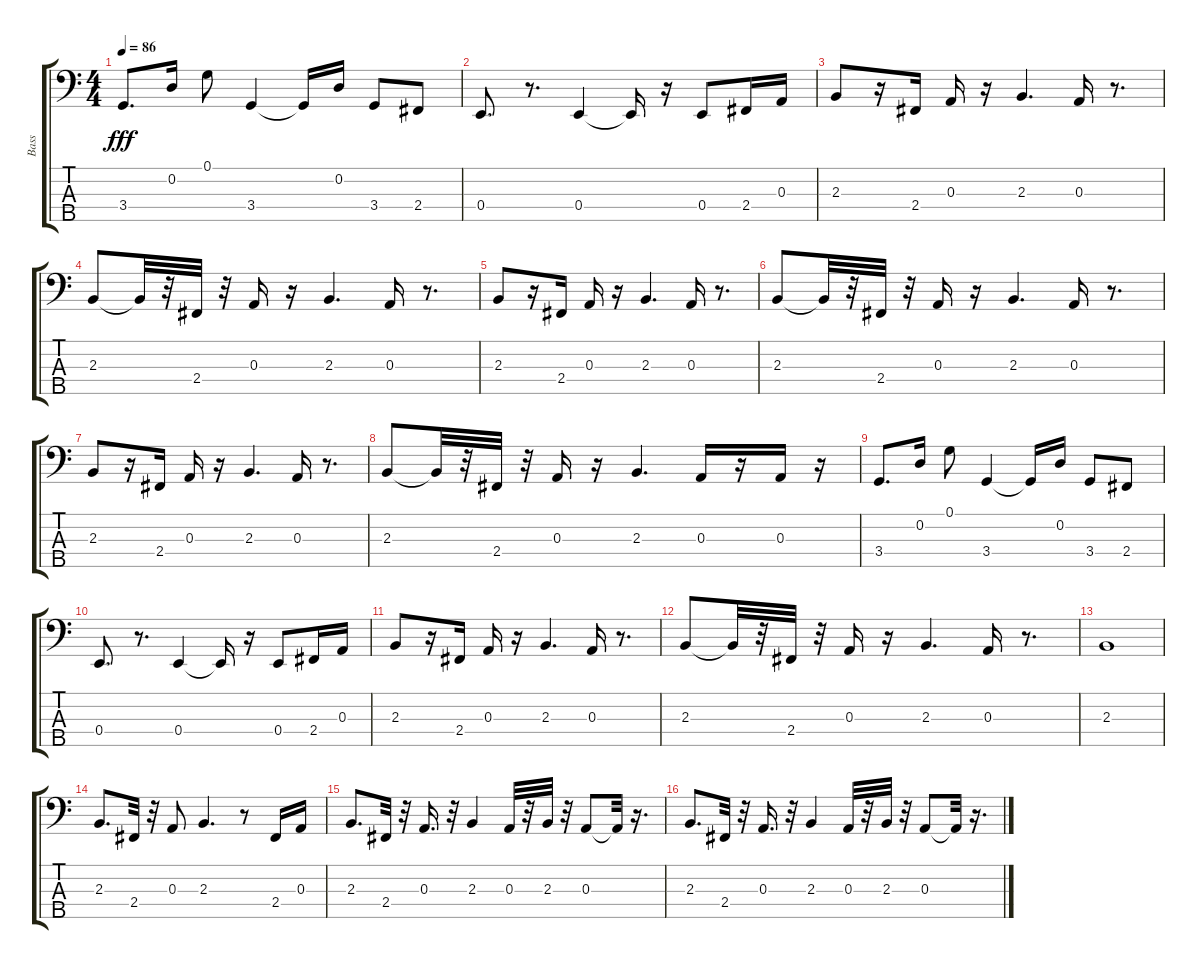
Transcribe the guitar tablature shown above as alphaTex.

\track ("Bass" "Bass") {instrument electricbassfinger}
\staff {score tabs}
\tuning (G2 D2 A1 E1 B0) {hide}
\ts (4 4)
\tempo 86
\clef f4
\ks c
3.4.8{d dy fff} 0.2.16 0.1.8 3.4.4 3.4{t}.16 0.2.16 3.4.8 2.4.8 |
0.4.8{d} r.8{d} 0.4.4 0.4{t}.16 r.16 0.4.8 2.4.16 0.3.16 |
2.3.8 r.16 2.4.16 0.3.16 r.16 2.3.4{d} 0.3.16 r.8{d} |
2.3.8 2.3{t}.32 r.32 2.4.32 r.32 0.3.16 r.16 2.3.4{d} 0.3.16 r.8{d} |
2.3.8 r.16 2.4.16 0.3.16 r.16 2.3.4{d} 0.3.16 r.8{d} |
2.3.8 2.3{t}.32 r.32 2.4.32 r.32 0.3.16 r.16 2.3.4{d} 0.3.16 r.8{d} |
2.3.8 r.16 2.4.16 0.3.16 r.16 2.3.4{d} 0.3.16 r.8{d} |
2.3.8 2.3{t}.32 r.32 2.4.32 r.32 0.3.16 r.16 2.3.4{d} 0.3.16 r.16 0.3.16 r.16 |
3.4.8{d} 0.2.16 0.1.8 3.4.4 3.4{t}.16 0.2.16 3.4.8 2.4.8 |
0.4.8{d} r.8{d} 0.4.4 0.4{t}.16 r.16 0.4.8 2.4.16 0.3.16 |
2.3.8 r.16 2.4.16 0.3.16 r.16 2.3.4{d} 0.3.16 r.8{d} |
2.3.8 2.3{t}.32 r.32 2.4.32 r.32 0.3.16 r.16 2.3.4{d} 0.3.16 r.8{d} |
2.3.1 |
2.3.8{d} 2.4.32 r.32 0.3.8 2.3.4{d} r.8 2.4.16 0.3.16 |
2.3.8{d} 2.4.32 r.32 0.3.16{d} r.32 2.3.4 0.3.32 r.32 2.3.32 r.32 0.3.8 0.3{t}.32 r.16{d} |
2.3.8{d} 2.4.32 r.32 0.3.16{d} r.32 2.3.4 0.3.32 r.32 2.3.32 r.32 0.3.8 0.3{t}.32 r.16{d}
